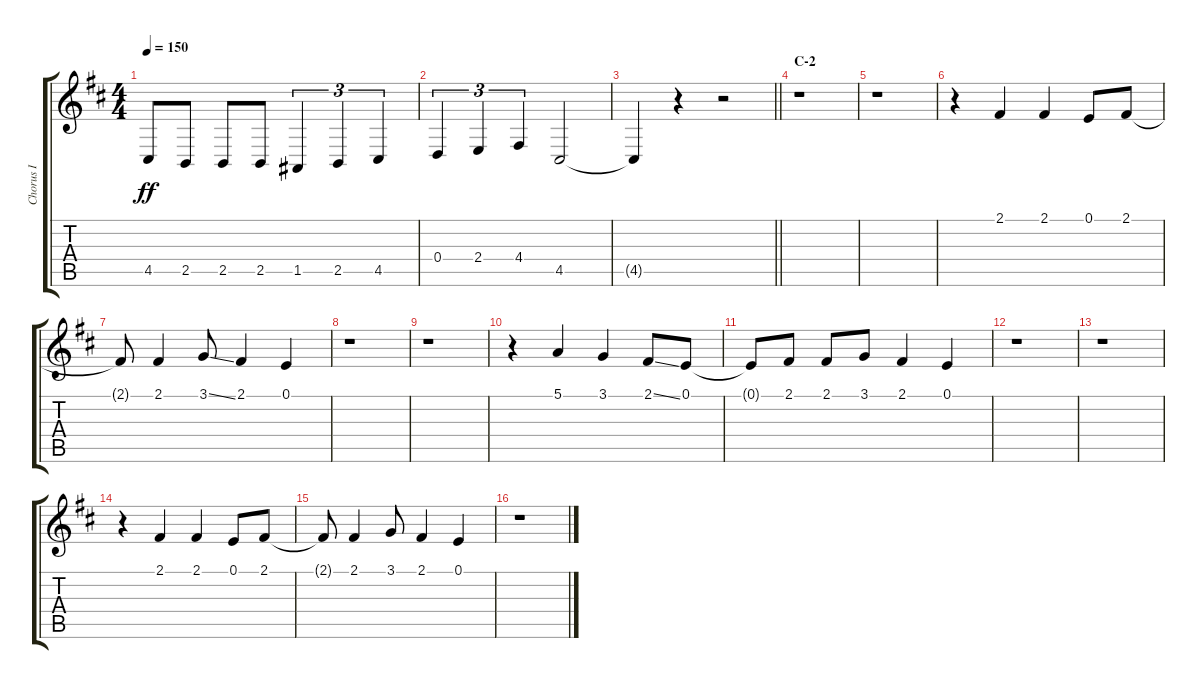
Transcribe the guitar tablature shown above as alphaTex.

\track ("Chorus I" "Chorus I") {instrument voiceoohs}
\staff {score tabs}
\tuning (E4 B3 G3 D3 A2 E2) {hide}
\ts (4 4)
\tempo 150
\clef g2
\ks d
4.5.8{dy ff} 2.5.8 2.5.8 2.5.8 1.5.4{tu (3 2)} 2.5.4{tu (3 2)} 4.5.4{tu (3 2)} |
0.4.4{tu (3 2)} 2.4.4{tu (3 2)} 4.4.4{tu (3 2)} 4.5.2 |
\barLineRight lightlight
4.5{t}.4 r.4 r.2 |
\section ("" "C-2")
r.1 |
r.1 |
r.4 2.1.4 2.1.4 0.1.8 2.1.8 |
2.1{t}.8 2.1.4 3.1{ss}.8 2.1.4 0.1.4 |
r.1 |
r.1 |
r.4 5.1.4 3.1.4 2.1{ss}.8 0.1.8 |
0.1{t}.8 2.1.8 2.1.8 3.1.8 2.1.4 0.1.4 |
r.1 |
r.1 |
r.4 2.1.4 2.1.4 0.1.8 2.1.8 |
2.1{t}.8 2.1.4 3.1.8 2.1.4 0.1.4 |
r.1
